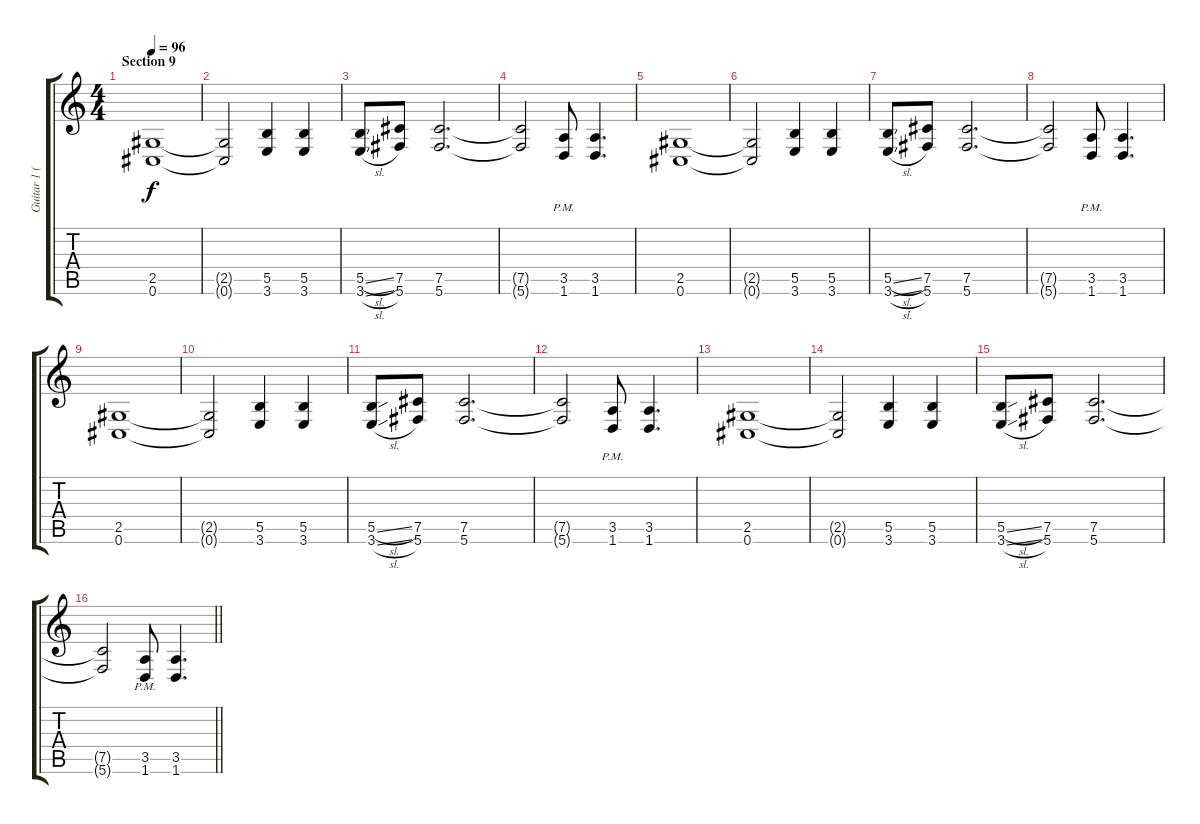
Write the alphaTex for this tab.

\track ("Guitar 1 (Distortion)" "Guitar 1 (") {instrument distortionguitar}
\staff {score tabs}
\tuning (Db4 Ab3 E3 B2 Gb2 Db2) {hide}
\ts (4 4)
\section ("" "Section 9")
\tempo 96
\clef g2
\ks c
(2.5 0.6).1{dy f} |
(2.5{t} 0.6{t}).2 (5.5 3.6).4 (5.5 3.6).4 |
(5.5{sl} 3.6{sl}).8 (7.5 5.6).8 (7.5 5.6).2{d} |
(7.5{t} 5.6{t}).2 (3.5{pm} 1.6{pm}).8 (3.5 1.6).4{d} |
(2.5 0.6).1 |
(2.5{t} 0.6{t}).2 (5.5 3.6).4 (5.5 3.6).4 |
(5.5{sl} 3.6{sl}).8 (7.5 5.6).8 (7.5 5.6).2{d} |
(7.5{t} 5.6{t}).2 (3.5{pm} 1.6{pm}).8 (3.5 1.6).4{d} |
(2.5 0.6).1 |
(2.5{t} 0.6{t}).2 (5.5 3.6).4 (5.5 3.6).4 |
(5.5{sl} 3.6{sl}).8 (7.5 5.6).8 (7.5 5.6).2{d} |
(7.5{t} 5.6{t}).2 (3.5{pm} 1.6{pm}).8 (3.5 1.6).4{d} |
(2.5 0.6).1 |
(2.5{t} 0.6{t}).2 (5.5 3.6).4 (5.5 3.6).4 |
(5.5{sl} 3.6{sl}).8 (7.5 5.6).8 (7.5 5.6).2{d} |
\barLineRight lightlight
(7.5{t} 5.6{t}).2 (3.5{pm} 1.6{pm}).8 (3.5 1.6).4{d}
